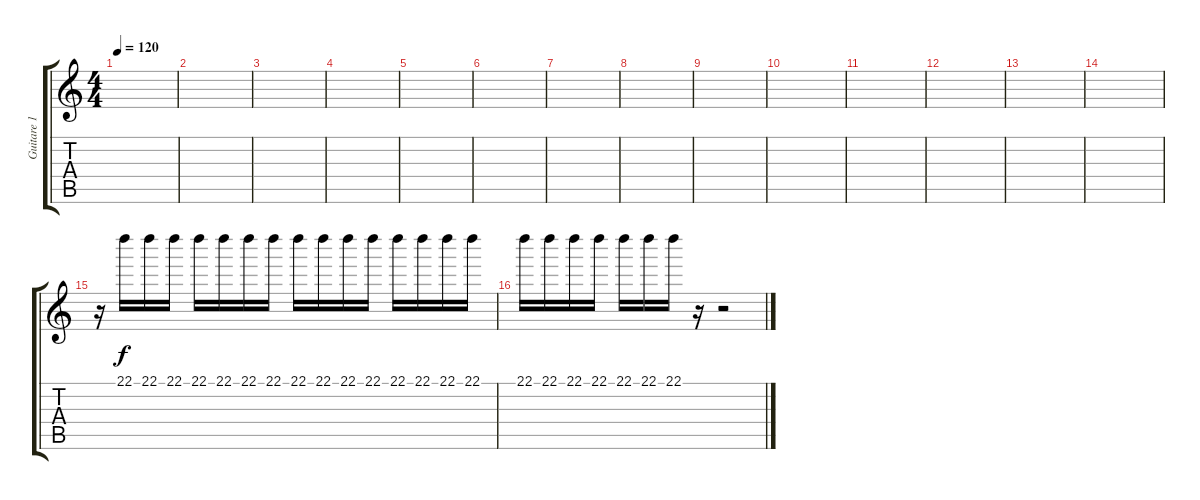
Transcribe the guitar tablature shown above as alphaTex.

\track ("Guitare 1" "Guitare 1") {instrument overdrivenguitar}
\staff {score tabs}
\tuning (E4 B3 G3 D3 A2 E2) {hide}
\ts (4 4)
\tempo 120
\clef g2
\ks c
|
|
|
|
|
|
|
|
|
|
|
|
|
|
r.16 22.1.16 22.1.16 22.1.16 22.1.16 22.1.16 22.1.16 22.1.16 22.1.16 22.1.16 22.1.16 22.1.16 22.1.16 22.1.16 22.1.16 22.1.16 |
22.1.16 22.1.16 22.1.16 22.1.16 22.1.16 22.1.16 22.1.16 r.16 r.2
